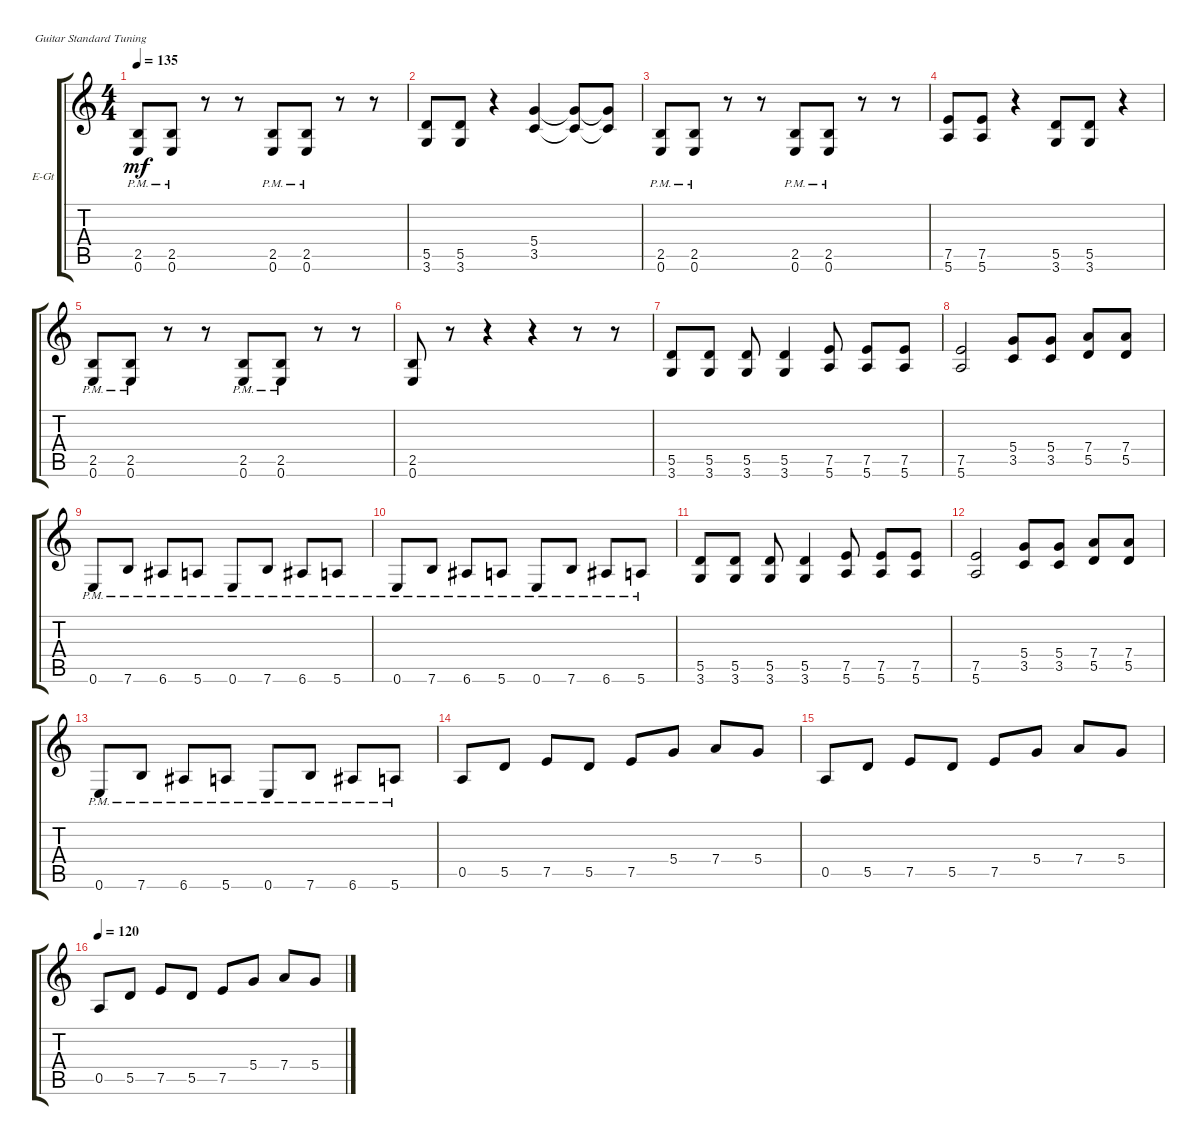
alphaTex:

\defaultSystemsLayout 4
\bracketExtendMode groupsimilarinstruments
\firstSystemTrackNameOrientation horizontal
\otherSystemsTrackNameOrientation horizontal
\track ("Electric Guitar 1" "E-Gt") {instrument distortionguitar}
\staff {score tabs}
\tuning (E4 B3 G3 D3 A2 E2)
\ts (4 4)
\tempo 135
\clef g2
\ks c
(0.6{pm} 2.5{pm}).8{dy mf} (0.6{pm} 2.5{pm}).8 r.8 r.8 (0.6{pm} 2.5{pm}).8 (0.6{pm} 2.5{pm}).8 r.8 r.8 |
(3.6 5.5).8 (3.6 5.5).8 r.4 (5.4 3.5).4 (5.4{t} 3.5{t}).8 (5.4{t} 3.5{t}).8 |
(0.6{pm} 2.5{pm}).8 (0.6{pm} 2.5{pm}).8 r.8 r.8 (0.6{pm} 2.5{pm}).8 (0.6{pm} 2.5{pm}).8 r.8 r.8 |
(7.5 5.6).8 (5.6 7.5).8 r.4 (5.5 3.6).8 (3.6 5.5).8 r.4 |
(0.6{pm} 2.5{pm}).8 (0.6{pm} 2.5{pm}).8 r.8 r.8 (0.6{pm} 2.5{pm}).8 (0.6{pm} 2.5{pm}).8 r.8 r.8 |
(2.5 0.6).8 r.8 r.4 r.4 r.8 r.8 |
(5.5 3.6).8 (3.6 5.5).8 (3.6 5.5).8 (3.6 5.5).4 (7.5 5.6).8 (7.5 5.6).8 (7.5 5.6).8 |
(7.5 5.6).2 (3.5 5.4).8 (5.4 3.5).8 (5.5 7.4).8 (7.4 5.5).8 |
0.6{pm}.8 7.6{pm}.8 6.6{pm}.8 5.6{pm}.8 0.6{pm}.8 7.6{pm}.8 6.6{pm}.8 5.6{pm}.8 |
0.6{pm}.8 7.6{pm}.8 6.6{pm}.8 5.6{pm}.8 0.6{pm}.8 7.6{pm}.8 6.6{pm}.8 5.6{pm}.8 |
(5.5 3.6).8 (3.6 5.5).8 (3.6 5.5).8 (3.6 5.5).4 (7.5 5.6).8 (7.5 5.6).8 (7.5 5.6).8 |
(7.5 5.6).2 (3.5 5.4).8 (5.4 3.5).8 (5.5 7.4).8 (7.4 5.5).8 |
0.6{pm}.8 7.6{pm}.8 6.6{pm}.8 5.6{pm}.8 0.6{pm}.8 7.6{pm}.8 6.6{pm}.8 5.6{pm}.8 |
0.5.8 5.5.8 7.5.8 5.5.8 7.5.8 5.4.8 7.4.8 5.4.8 |
0.5.8 5.5.8 7.5.8 5.5.8 7.5.8 5.4.8 7.4.8 5.4.8 |
\tempo 120
0.5.8 5.5.8 7.5.8 5.5.8 7.5.8 5.4.8 7.4.8 5.4.8
